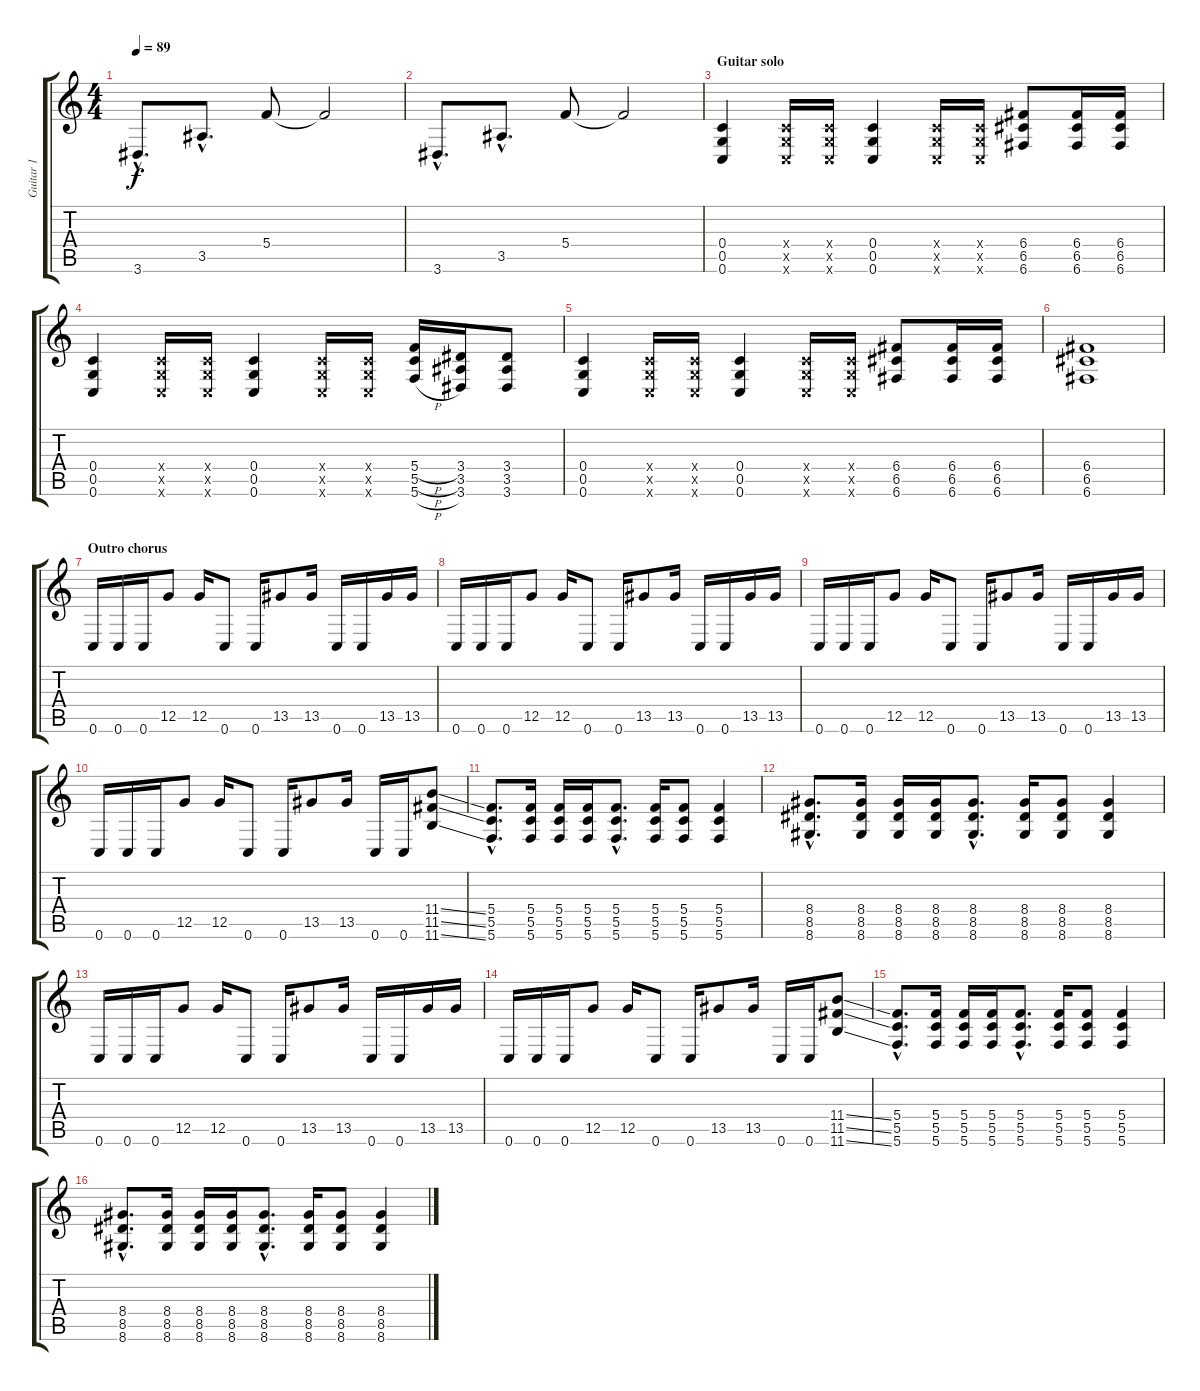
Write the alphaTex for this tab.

\track ("Guitar 1" "Guitar 1") {instrument distortionguitar}
\staff {score tabs}
\tuning (D4 A3 F3 C3 G2 C2) {hide}
\ts (4 4)
\tempo 89
\clef g2
\ks c
3.6{hac}.8{d dy f} 3.5{hac}.8{d} 5.4.8 5.4{t}.2 |
3.6{hac}.8{d} 3.5{hac}.8{d} 5.4.8 5.4{t}.2 |
\section ("" "Guitar solo")
(0.4 0.5 0.6).4 (0.4{x} 0.5{x} 0.6{x}).16 (0.4{x} 0.5{x} 0.6{x}).16 (0.4 0.5 0.6).4 (0.4{x} 0.5{x} 0.6{x}).16 (0.4{x} 0.5{x} 0.6{x}).16 (6.4 6.5 6.6).8 (6.4 6.5 6.6).16 (6.4 6.5 6.6).16 |
(0.4 0.5 0.6).4 (0.4{x} 0.5{x} 0.6{x}).16 (0.4{x} 0.5{x} 0.6{x}).16 (0.4 0.5 0.6).4 (0.4{x} 0.5{x} 0.6{x}).16 (0.4{x} 0.5{x} 0.6{x}).16 (5.4{h} 5.5{h} 5.6{h}).16 (3.4 3.5 3.6).16 (3.4 3.5 3.6).8 |
(0.4 0.5 0.6).4 (0.4{x} 0.5{x} 0.6{x}).16 (0.4{x} 0.5{x} 0.6{x}).16 (0.4 0.5 0.6).4 (0.4{x} 0.5{x} 0.6{x}).16 (0.4{x} 0.5{x} 0.6{x}).16 (6.4 6.5 6.6).8 (6.4 6.5 6.6).16 (6.4 6.5 6.6).16 |
(6.4 6.5 6.6).1 |
\section ("" "Outro chorus")
0.6.16 0.6.16 0.6.16 12.5.8 12.5.16 0.6.8 0.6.16 13.5.8 13.5.16 0.6.16 0.6.16 13.5.16 13.5.16 |
0.6.16 0.6.16 0.6.16 12.5.8 12.5.16 0.6.8 0.6.16 13.5.8 13.5.16 0.6.16 0.6.16 13.5.16 13.5.16 |
0.6.16 0.6.16 0.6.16 12.5.8 12.5.16 0.6.8 0.6.16 13.5.8 13.5.16 0.6.16 0.6.16 13.5.16 13.5.16 |
0.6.16 0.6.16 0.6.16 12.5.8 12.5.16 0.6.8 0.6.16 13.5.8 13.5.16 0.6.16 0.6.16 (11.4{ss} 11.5{ss} 11.6{ss}).8 |
(5.4{hac} 5.5{hac} 5.6{hac}).8{d} (5.4 5.5 5.6).16 (5.4 5.5 5.6).16 (5.4 5.5 5.6).16 (5.4{hac} 5.5{hac} 5.6{hac}).8{d} (5.4 5.5 5.6).16 (5.4 5.5 5.6).8 (5.4 5.5 5.6).4 |
(8.4{hac} 8.5{hac} 8.6{hac}).8{d} (8.4 8.5 8.6).16 (8.4 8.5 8.6).16 (8.4 8.5 8.6).16 (8.4{hac} 8.5{hac} 8.6{hac}).8{d} (8.4 8.5 8.6).16 (8.4 8.5 8.6).8 (8.4 8.5 8.6).4 |
0.6.16 0.6.16 0.6.16 12.5.8 12.5.16 0.6.8 0.6.16 13.5.8 13.5.16 0.6.16 0.6.16 13.5.16 13.5.16 |
0.6.16 0.6.16 0.6.16 12.5.8 12.5.16 0.6.8 0.6.16 13.5.8 13.5.16 0.6.16 0.6.16 (11.4{ss} 11.5{ss} 11.6{ss}).8 |
(5.4{hac} 5.5{hac} 5.6{hac}).8{d} (5.4 5.5 5.6).16 (5.4 5.5 5.6).16 (5.4 5.5 5.6).16 (5.4{hac} 5.5{hac} 5.6{hac}).8{d} (5.4 5.5 5.6).16 (5.4 5.5 5.6).8 (5.4 5.5 5.6).4 |
(8.4{hac} 8.5{hac} 8.6{hac}).8{d} (8.4 8.5 8.6).16 (8.4 8.5 8.6).16 (8.4 8.5 8.6).16 (8.4{hac} 8.5{hac} 8.6{hac}).8{d} (8.4 8.5 8.6).16 (8.4 8.5 8.6).8 (8.4 8.5 8.6).4
